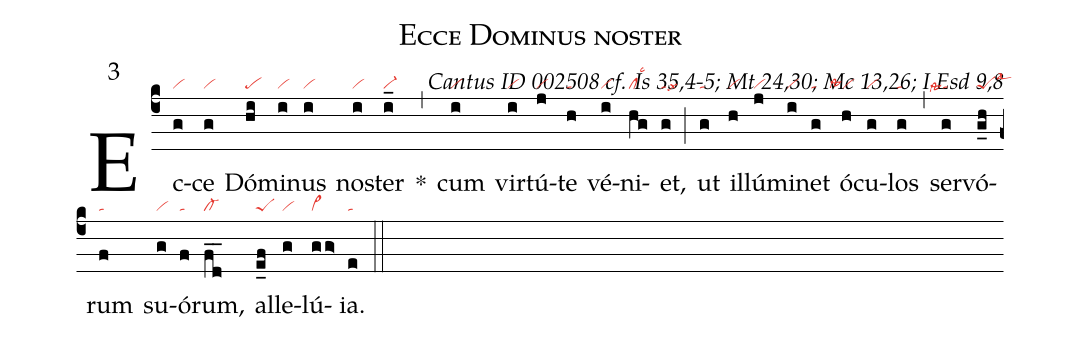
name: Ecce Dominus noster;
mode: 3;
commentary: Cantus ID 002508 cf. Is 35,4-5; Mt 24,30; Mc 13,26; I Esd 9,8;
nabc-lines: 1;
%%
(c4)

Ec(g|vi)ce(g|vi) Dó(hi|pe)mi(i|vi)nus(i|vi) no(i|vi)ster(i_|vi-) *(,) cum(i|vi) vir(i|vi)tú(j|vi)te(h|ta) vé(i|vi)ni(hg|cllsc3)et,(g|talsx6) (;) ut(g|ta) il(h|vi)lú(j|vi)mi(i|vi)net(g|ta) ó(h|````vilssta4)cu(g|vi)los(g|ta) (,) ser(g|````talssta4)vó(g_h|peSlsal3)rum(f|ta) su(g|vi)ó(f|ta)rum,(f_d_|cl-) al(e_f|peS)le(g|vi)lú(gg>|vi>)ia.(e|ta)

(::)
